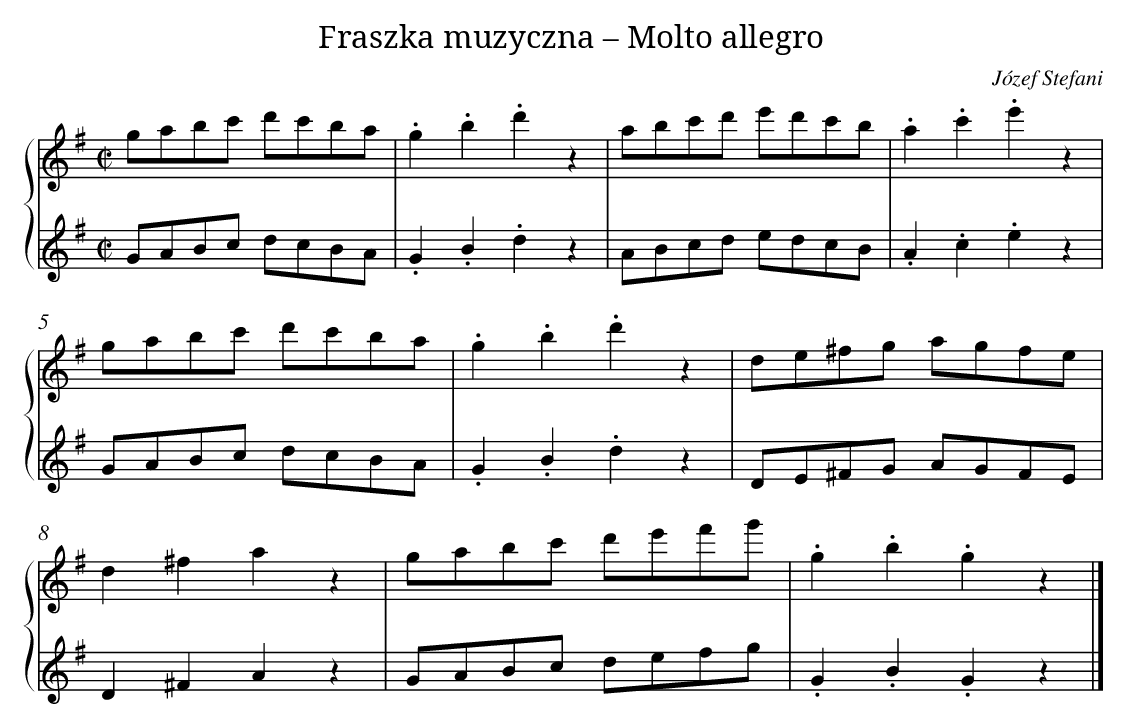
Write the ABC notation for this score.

X:1
T: Fraszka muzyczna – Molto allegro
C: Józef Stefani
L: 1/8
M: C|
%%staves {1 2}
V: 1 clef=treble
V: 2 clef=treble
K: G
[V:1] gabc' d'c'ba |
[V:2] GABc dcBA |
[V:1] .g2.b2.d'2z2 |
[V:2] .G2.B2.d2z2 |
[V:1] abc'd' e'd'c'b |
[V:2] ABcd edcB |
[V:1] .a2.c'2.e'2z2 |
[V:2] .A2.c2.e2z2 |
[V:1] gabc' d'c'ba |
[V:2] GABc dcBA |
[V:1] .g2.b2.d'2z2 |
[V:2] .G2.B2.d2z2 |
[V:1] de^fg agfe |
[V:2] DE^FG AGFE |
[V:1] d2^f2a2z2 |
[V:2] D2^F2A2z2 |
[V:1] gabc' d'e'f'g' |
[V:2] GABc defg |
[V:1] .g2.b2.g2z2 |]
[V:2] .G2.B2.G2z2 |]
